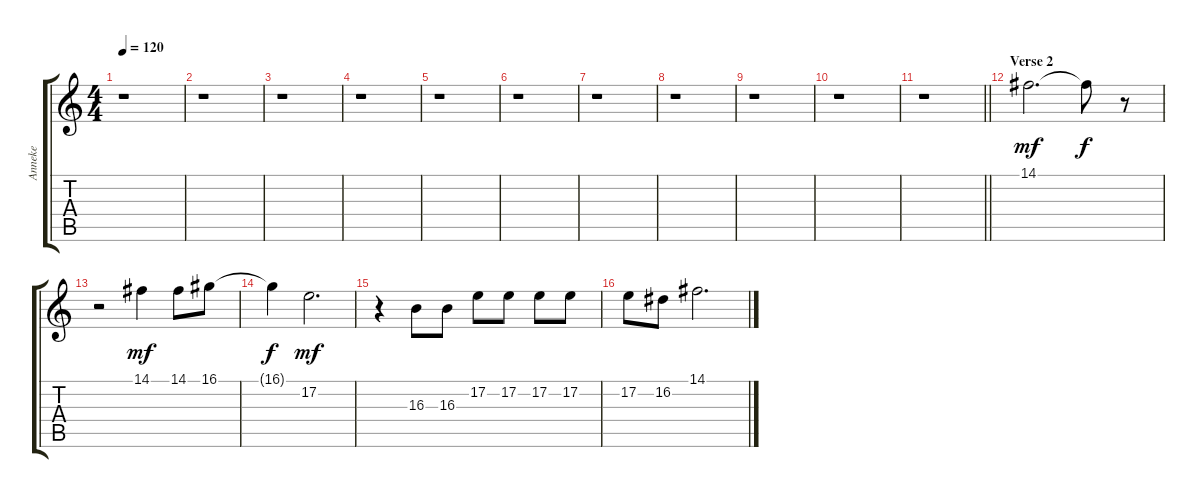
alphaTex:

\track ("Anneke" "Anneke") {instrument clarinet}
\staff {score tabs}
\tuning (E4 B3 G3 D3 A2 E2) {hide}
\ts (4 4)
\tempo 120
\clef g2
\ks c
r.1{dy f} |
r.1 |
r.1 |
r.1 |
r.1 |
r.1 |
r.1 |
r.1 |
r.1 |
r.1 |
\barLineRight lightlight
r.1 |
\section ("" "Verse 2")
14.1.2{d dy mf} 14.1{t}.8{dy f} r.8 |
r.2 14.1.4{dy mf} 14.1.8 16.1.8 |
16.1{t}.4{dy f} 17.2.2{d dy mf} |
r.4 16.3.8 16.3.8 17.2.8 17.2.8 17.2.8 17.2.8 |
17.2.8 16.2.8 14.1.2{d}
